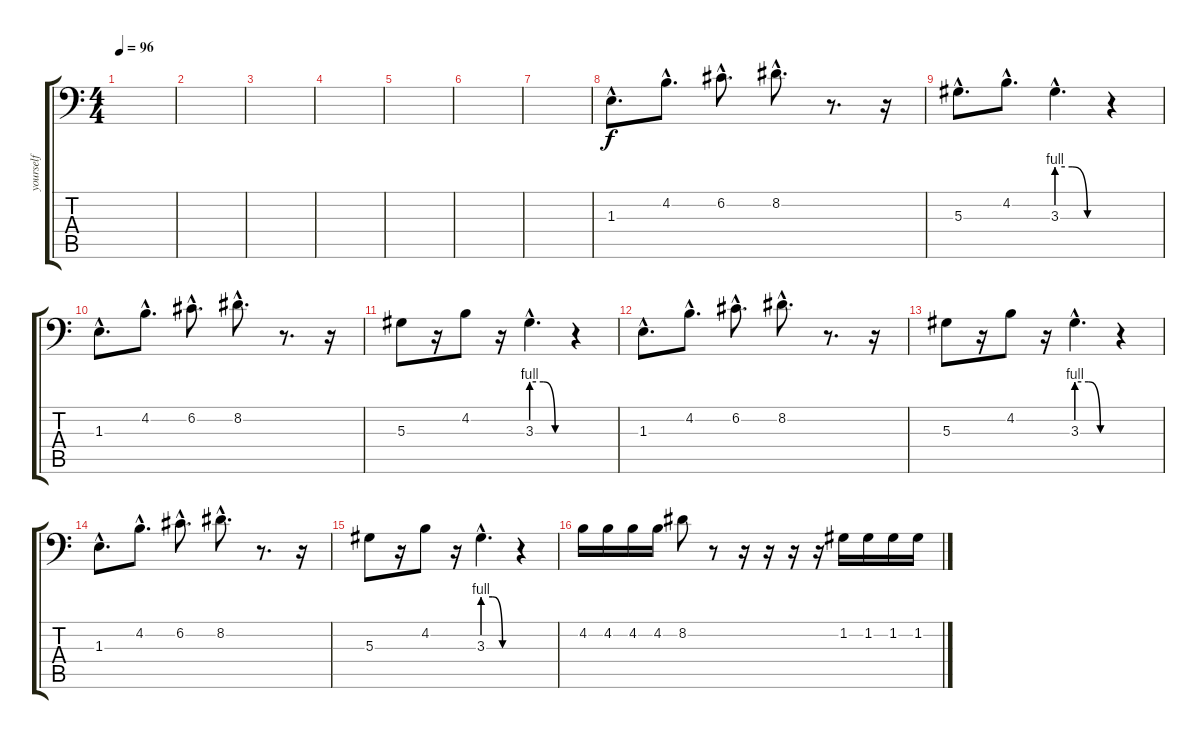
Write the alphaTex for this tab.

\track ("yourself" "yourself") {instrument trumpet}
\staff {score tabs}
\tuning (C4 G3 Eb3 Bb2 F2 Bb1) {hide}
\ts (4 4)
\tempo 96
\clef f4
\ks c
|
|
|
|
|
|
|
1.3{hac}.8{d} 4.2{hac}.8{d} 6.2{hac}.8{d} 8.2{hac}.8{d} r.8{d} r.16 |
5.3{hac}.8{d} 4.2{hac}.8{d} 3.3{be (custom 0 4 20 4 40 0 60 0) hac}.4{d} r.4 |
1.3{hac}.8{d} 4.2{hac}.8{d} 6.2{hac}.8{d} 8.2{hac}.8{d} r.8{d} r.16 |
5.3.8 r.16 4.2.8 r.16 3.3{be (custom 0 4 20 4 40 0 60 0) hac}.4{d} r.4 |
1.3{hac}.8{d} 4.2{hac}.8{d} 6.2{hac}.8{d} 8.2{hac}.8{d} r.8{d} r.16 |
5.3.8 r.16 4.2.8 r.16 3.3{be (custom 0 4 20 4 40 0 60 0) hac}.4{d} r.4 |
1.3{hac}.8{d} 4.2{hac}.8{d} 6.2{hac}.8{d} 8.2{hac}.8{d} r.8{d} r.16 |
5.3.8 r.16 4.2.8 r.16 3.3{be (custom 0 4 20 4 40 0 60 0) hac}.4{d} r.4 |
4.2.16 4.2.16 4.2.16 4.2.16 8.2.8 r.8 r.16 r.16 r.16 r.16 1.2.16 1.2.16 1.2.16 1.2.16
